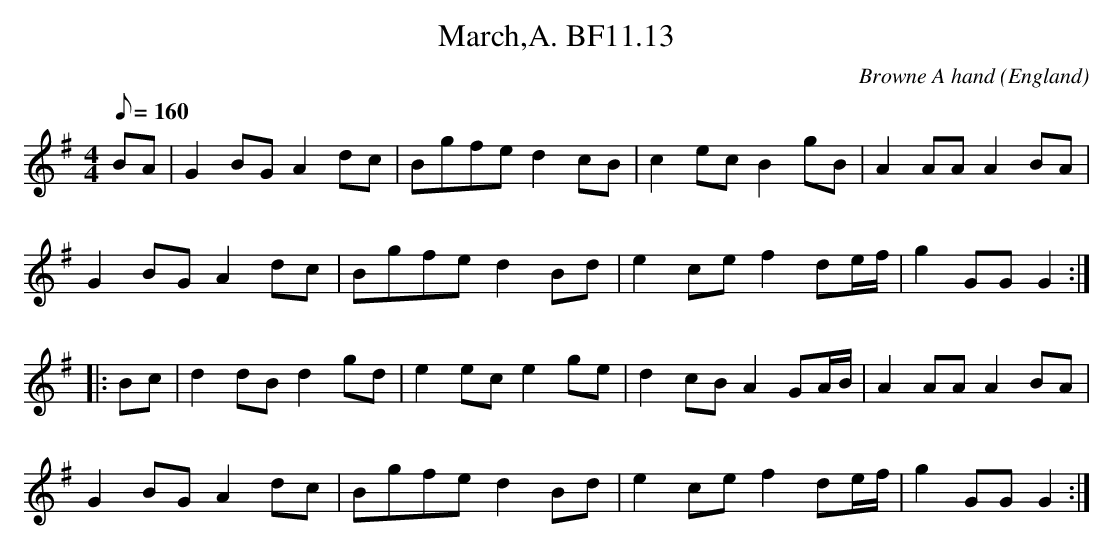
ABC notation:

X:1
T:March,A. BF11.13
M:4/4
Q:160
C:Browne A hand
O:England
K:G
BA|G2BGA2dc|Bgfed2cB|c2ecB2gB|A2AAA2BA|!
G2BGA2dc|Bgfed2Bd|e2cef2de/f/|g2GGG2::!
Bc|d2dBd2gd|e2ece2ge|d2cBA2GA/B/|A2AAA2BA|!
G2BGA2dc|Bgfe d2Bd|e2cef2de/f/|g2GGG2:|]
